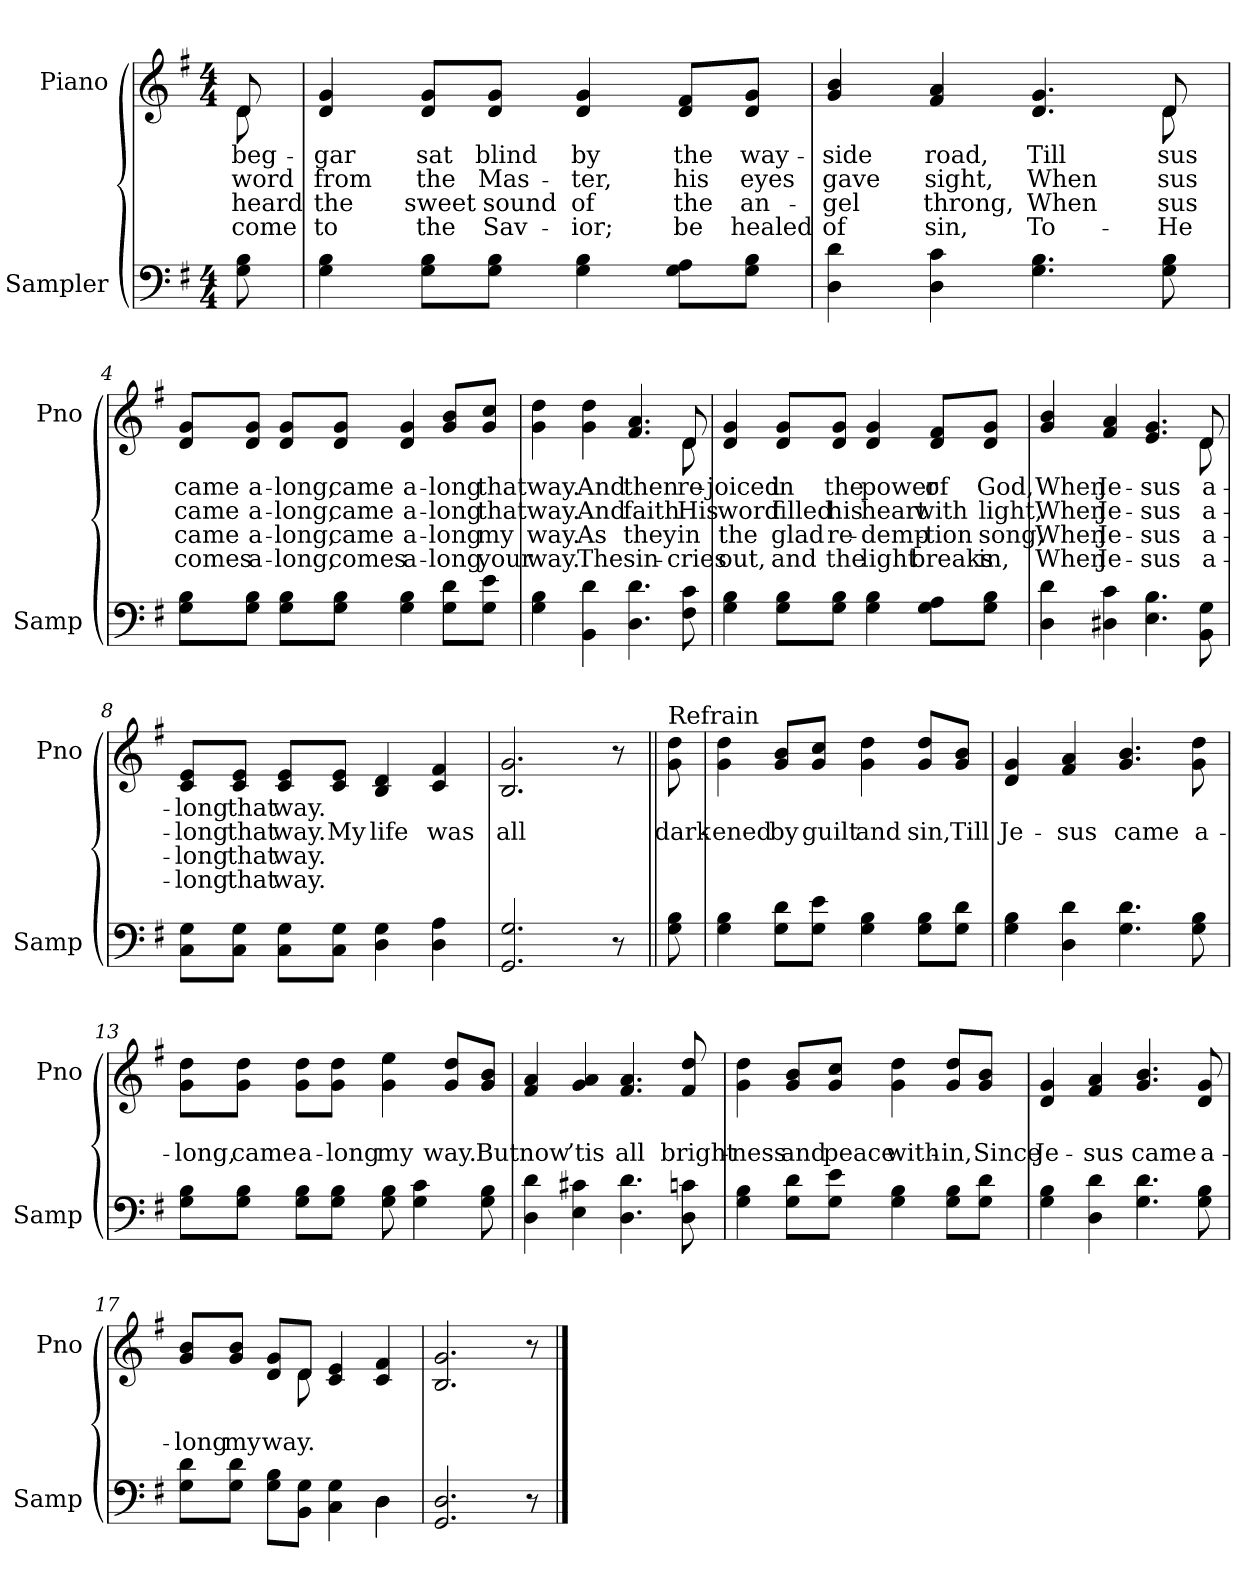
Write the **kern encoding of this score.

**kern	**kern	**text	**text	**text	**text
*part2	*part1	*part1	*part1	*part1	*part1
*staff2	*staff1	*staff1	*staff1	*staff1	*staff1
*I"Sampler	*I"Piano	*	*	*	*
*I'Samp	*I'Pno	*	*	*	*
*clefF4	*clefG2	*	*	*	*
*k[f#]	*k[f#]	*	*	*	*
*G:	*G:	*	*	*	*
*M4/4	*M4/4	*	*	*	*
=1	=1	=1	=1	=1	=1
*	*^	*	*	*	*
8G 8B	8d/	8d	beg-	word	heard	come
*	*v	*v	*	*	*	*
=2	=2	=2	=2	=2	=2
4G 4B	4d 4g	-gar	from	the	to
8G\ 8B\L	8d/ 8g/L	sat	the	sweet	the
8G\ 8B\J	8d/ 8g/J	blind	Mas-	sound	Sav-
4G 4B	4d 4g	by	-ter,	of	-ior;
8G\ 8A\L	8d/ 8f#/L	the	his	the	be
8G\ 8B\J	8d/ 8g/J	way-	eyes	an-	healed
=3	=3	=3	=3	=3	=3
*	*^	*	*	*	*
4D 4d	4g 4b	2..ryy	-side	gave	-gel	of
4D 4c	4f# 4a	.	road,	sight,	throng,	sin,
4.G 4.B	4.d 4.g	.	Till	When	When	To-
8G 8B	8d/	8d	-sus	-sus	-sus	He
*	*v	*v	*	*	*	*
=4	=4	=4	=4	=4	=4
8G\ 8B\L	8d/ 8g/L	came	came	came	comes
8G\ 8B\J	8d/ 8g/J	a-	a-	a-	a-
8G\ 8B\L	8d/ 8g/L	-long,	-long,	-long,	-long,
8G\ 8B\J	8d/ 8g/J	came	came	came	comes
4G 4B	4d 4g	a-	a-	a-	a-
8G\ 8d\L	8g/ 8b/L	-long	-long	-long	-long
8G\ 8e\J	8g/ 8cc/J	that	that	my	your
=5	=5	=5	=5	=5	=5
*	*^	*	*	*	*
4G\ 4B\	4g 4dd	2..ryy	way.	way.	way.	way.
4BB\ 4d\	4g 4dd	.	And	And	As	The
4.D\ 4.d\	4.f# 4.a	.	then	faith	they	sin-
8F#\ 8c\	8d/	8d	re-	His	in	cries
*	*v	*v	*	*	*	*
=6	=6	=6	=6	=6	=6
4G\ 4B\	4d 4g	-joiced	word	the	out,
8G\ 8B\L	8d/ 8g/L	in	filled	glad	and
8G\ 8B\J	8d/ 8g/J	the	his	re-	the
4G\ 4B\	4d 4g	power	heart	-demp-	light
8G\ 8A\L	8d/ 8f#/L	of	with	-tion	breaks
8G\ 8B\J	8d/ 8g/J	God,	light,	song,	in,
=7	=7	=7	=7	=7	=7
*	*^	*	*	*	*
4D\ 4d\	4g 4b	2..ryy	When	When	When	When
4D#X\ 4c\	4f# 4a	.	Je-	Je-	Je-	Je-
4.E\ 4.B\	4.e 4.g	.	-sus	-sus	-sus	-sus
8BB\ 8G\	8d/	8d	a-	a-	a-	a-
*	*v	*v	*	*	*	*
=8	=8	=8	=8	=8	=8
8C\ 8G\L	8c/ 8e/L	-long	-long	-long	-long
8C\ 8G\J	8c/ 8e/J	that	that	that	that
8C\ 8G\L	8c/ 8e/L	way.	way.	way.	way.
8C\ 8G\J	8c/ 8e/J	.	My	.	.
4D 4G	4B 4d	.	life	.	.
4D 4A	4c 4f#	.	was	.	.
=9	=9	=9	=9	=9	=9
2.GG 2.G	2.B 2.g	.	all	.	.
8r	8r	.	.	.	.
=10||	=10||	=10||	=10||	=10||	=10||
!	!LO:TX:t=Refrain	!	!	!	!
8G 8B	8g 8dd	.	dark-	.	.
=11	=11	=11	=11	=11	=11
4G 4B	4g 4dd	.	-ened	.	.
8G\ 8d\L	8g/ 8b/L	.	by	.	.
8G\ 8e\J	8g/ 8cc/J	.	guilt	.	.
4G 4B	4g 4dd	.	and	.	.
8G\ 8B\L	8g/ 8dd/L	.	sin,	.	.
8G\ 8d\J	8g/ 8b/J	.	Till	.	.
=12	=12	=12	=12	=12	=12
4G 4B	4d 4g	.	Je-	.	.
4D 4d	4f# 4a	.	-sus	.	.
4.G 4.d	4.g 4.b	.	came	.	.
8G 8B	8g 8dd	.	a-	.	.
=13	=13	=13	=13	=13	=13
8G\ 8B\L	8g\ 8dd\L	.	-long,	.	.
8G\ 8B\J	8g\ 8dd\J	.	came	.	.
8G\ 8B\L	8g\ 8dd\L	.	a-	.	.
8G\ 8B\J	8g\ 8dd\J	.	-long	.	.
8G 8B	4g 4ee	.	my	.	.
4G 4c	.	.	.	.	.
.	8g/ 8dd/L	.	way.	.	.
8G 8B	8g/ 8b/J	.	But	.	.
=14	=14	=14	=14	=14	=14
4D 4d	4f# 4a	.	now	.	.
4E 4c#X	4g 4a	.	’tis	.	.
4.D 4.d	4.f# 4.a	.	all	.	.
8D 8cn	8f# 8dd	.	bright-	.	.
=15	=15	=15	=15	=15	=15
4G 4B	4g 4dd	.	-ness	.	.
8G\ 8d\L	8g/ 8b/L	.	and	.	.
8G\ 8e\J	8g/ 8cc/J	.	peace	.	.
4G 4B	4g 4dd	.	with-	.	.
8G\ 8B\L	8g/ 8dd/L	.	-in,	.	.
8G\ 8d\J	8g/ 8b/J	.	Since	.	.
=16	=16	=16	=16	=16	=16
4G 4B	4d 4g	.	Je-	.	.
4D 4d	4f# 4a	.	-sus	.	.
4.G 4.d	4.g 4.b	.	came	.	.
8G 8B	8d 8g	.	a-	.	.
=17	=17	=17	=17	=17	=17
*^	*^	*	*	*	*
8G\ 8d\L	2.ryy	8g/ 8b/L	4.ryy	.	-long	.	.
8G\ 8d\J	.	8g/ 8b/J	.	.	my	.	.
8G\ 8B\L	.	8d/ 8g/L	.	.	way.	.	.
8BB\ 8G\J	.	8d/J	8d	.	.	.	.
4C 4G	.	4c 4e	2ryy	.	.	.	.
4D\	4D	4c 4f#	.	.	.	.	.
*v	*v	*	*	*	*	*	*
*	*v	*v	*	*	*	*
=18	=18	=18	=18	=18	=18
2.GG 2.D	2.B 2.g	.	.	.	.
8r	8r	.	.	.	.
==	==	==	==	==	==
*-	*-	*-	*-	*-	*-
